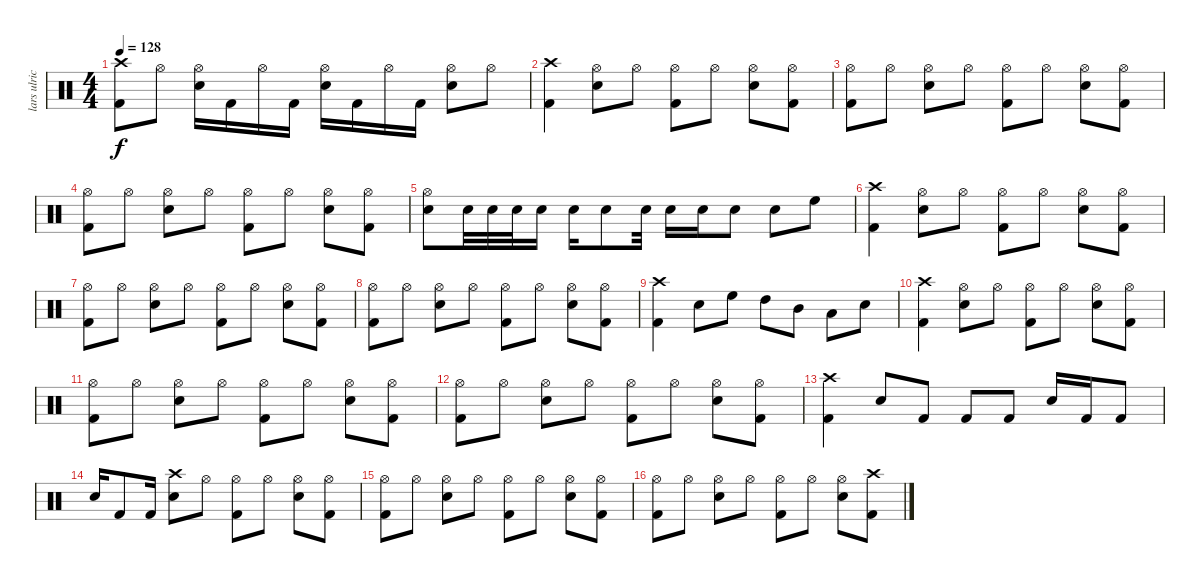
\track ("lars ulrich" "lars ulric") {instrument percussion}
\staff {score}
\articulation defaults
\ts (4 4)
\tempo 128
\clef neutral
\ks c
("Crash high (hit)" "Kick (hit) 2").8{dy f} "Hi-Hat (open)".8 ("Hi-Hat (open)" "Electric Snare (hit)").16 "Kick (hit) 2".16 "Hi-Hat (open)".16 "Kick (hit) 2".16 ("Hi-Hat (open)" "Electric Snare (hit)").16 "Kick (hit) 2".16 "Hi-Hat (open)".16 "Kick (hit) 2".16 ("Hi-Hat (open)" "Electric Snare (hit)").8 "Hi-Hat (open)".8 |
("Crash high (hit)" "Kick (hit) 2").4 ("Hi-Hat (open)" "Electric Snare (hit)").8 "Hi-Hat (open)".8 ("Hi-Hat (open)" "Kick (hit) 2").8 "Hi-Hat (open)".8 ("Hi-Hat (open)" "Electric Snare (hit)").8 ("Hi-Hat (open)" "Kick (hit) 2").8 |
("Hi-Hat (open)" "Kick (hit) 2").8 "Hi-Hat (open)".8 ("Hi-Hat (open)" "Electric Snare (hit)").8 "Hi-Hat (open)".8 ("Hi-Hat (open)" "Kick (hit) 2").8 "Hi-Hat (open)".8 ("Hi-Hat (open)" "Electric Snare (hit)").8 ("Hi-Hat (open)" "Kick (hit) 2").8 |
("Hi-Hat (open)" "Kick (hit) 2").8 "Hi-Hat (open)".8 ("Hi-Hat (open)" "Electric Snare (hit)").8 "Hi-Hat (open)".8 ("Hi-Hat (open)" "Kick (hit) 2").8 "Hi-Hat (open)".8 ("Hi-Hat (open)" "Electric Snare (hit)").8 ("Hi-Hat (open)" "Kick (hit) 2").8 |
("Hi-Hat (open)" "Electric Snare (hit)").8 "Electric Snare (hit)".32 "Electric Snare (hit)".32 "Electric Snare (hit)".32 "Electric Snare (hit)".16 "Electric Snare (hit)".16 "Electric Snare (hit)".8 "Electric Snare (hit)".32 "Electric Snare (hit)".16 "Electric Snare (hit)".16 "Electric Snare (hit)".8 "Electric Snare (hit)".8 "High Floor Tom (hit)".8 |
("Crash high (hit)" "Kick (hit) 2").4 ("Hi-Hat (open)" "Electric Snare (hit)").8 "Hi-Hat (open)".8 ("Hi-Hat (open)" "Kick (hit) 2").8 "Hi-Hat (open)".8 ("Hi-Hat (open)" "Electric Snare (hit)").8 ("Hi-Hat (open)" "Kick (hit) 2").8 |
("Hi-Hat (open)" "Kick (hit) 2").8 "Hi-Hat (open)".8 ("Hi-Hat (open)" "Electric Snare (hit)").8 "Hi-Hat (open)".8 ("Hi-Hat (open)" "Kick (hit) 2").8 "Hi-Hat (open)".8 ("Hi-Hat (open)" "Electric Snare (hit)").8 ("Hi-Hat (open)" "Kick (hit) 2").8 |
("Hi-Hat (open)" "Kick (hit) 2").8 "Hi-Hat (open)".8 ("Hi-Hat (open)" "Electric Snare (hit)").8 "Hi-Hat (open)".8 ("Hi-Hat (open)" "Kick (hit) 2").8 "Hi-Hat (open)".8 ("Hi-Hat (open)" "Electric Snare (hit)").8 ("Hi-Hat (open)" "Kick (hit) 2").8 |
("Crash high (hit)" "Kick (hit) 2").4 "Electric Snare (hit)".8 "High Floor Tom (hit)".8 "High Tom (hit)".8 "Mid Tom (hit)".8 "Low Tom (hit)".8 "Electric Snare (hit)".8 |
("Crash high (hit)" "Kick (hit) 2").4 ("Hi-Hat (open)" "Electric Snare (hit)").8 "Hi-Hat (open)".8 ("Hi-Hat (open)" "Kick (hit) 2").8 "Hi-Hat (open)".8 ("Hi-Hat (open)" "Electric Snare (hit)").8 ("Hi-Hat (open)" "Kick (hit) 2").8 |
("Hi-Hat (open)" "Kick (hit) 2").8 "Hi-Hat (open)".8 ("Hi-Hat (open)" "Electric Snare (hit)").8 "Hi-Hat (open)".8 ("Hi-Hat (open)" "Kick (hit) 2").8 "Hi-Hat (open)".8 ("Hi-Hat (open)" "Electric Snare (hit)").8 ("Hi-Hat (open)" "Kick (hit) 2").8 |
("Hi-Hat (open)" "Kick (hit) 2").8 "Hi-Hat (open)".8 ("Hi-Hat (open)" "Electric Snare (hit)").8 "Hi-Hat (open)".8 ("Hi-Hat (open)" "Kick (hit) 2").8 "Hi-Hat (open)".8 ("Hi-Hat (open)" "Electric Snare (hit)").8 ("Hi-Hat (open)" "Kick (hit) 2").8 |
("Crash high (hit)" "Kick (hit) 2").4 "Electric Snare (hit)".8 "Kick (hit) 2".8 "Kick (hit) 2".8 "Kick (hit) 2".8 "Electric Snare (hit)".16 "Kick (hit) 2".16 "Kick (hit) 2".8 |
"Electric Snare (hit)".16 "Kick (hit) 2".8 "Kick (hit) 2".16 ("Crash high (hit)" "Electric Snare (hit)").8 "Hi-Hat (open)".8 ("Hi-Hat (open)" "Kick (hit) 2").8 "Hi-Hat (open)".8 ("Hi-Hat (open)" "Electric Snare (hit)").8 ("Hi-Hat (open)" "Kick (hit) 2").8 |
("Hi-Hat (open)" "Kick (hit) 2").8 "Hi-Hat (open)".8 ("Hi-Hat (open)" "Electric Snare (hit)").8 "Hi-Hat (open)".8 ("Hi-Hat (open)" "Kick (hit) 2").8 "Hi-Hat (open)".8 ("Hi-Hat (open)" "Electric Snare (hit)").8 ("Hi-Hat (open)" "Kick (hit) 2").8 |
("Hi-Hat (open)" "Kick (hit) 2").8 "Hi-Hat (open)".8 ("Hi-Hat (open)" "Electric Snare (hit)").8 "Hi-Hat (open)".8 ("Hi-Hat (open)" "Kick (hit) 2").8 "Hi-Hat (open)".8 ("Hi-Hat (open)" "Electric Snare (hit)").8 ("Crash high (hit)" "Kick (hit) 2").8
